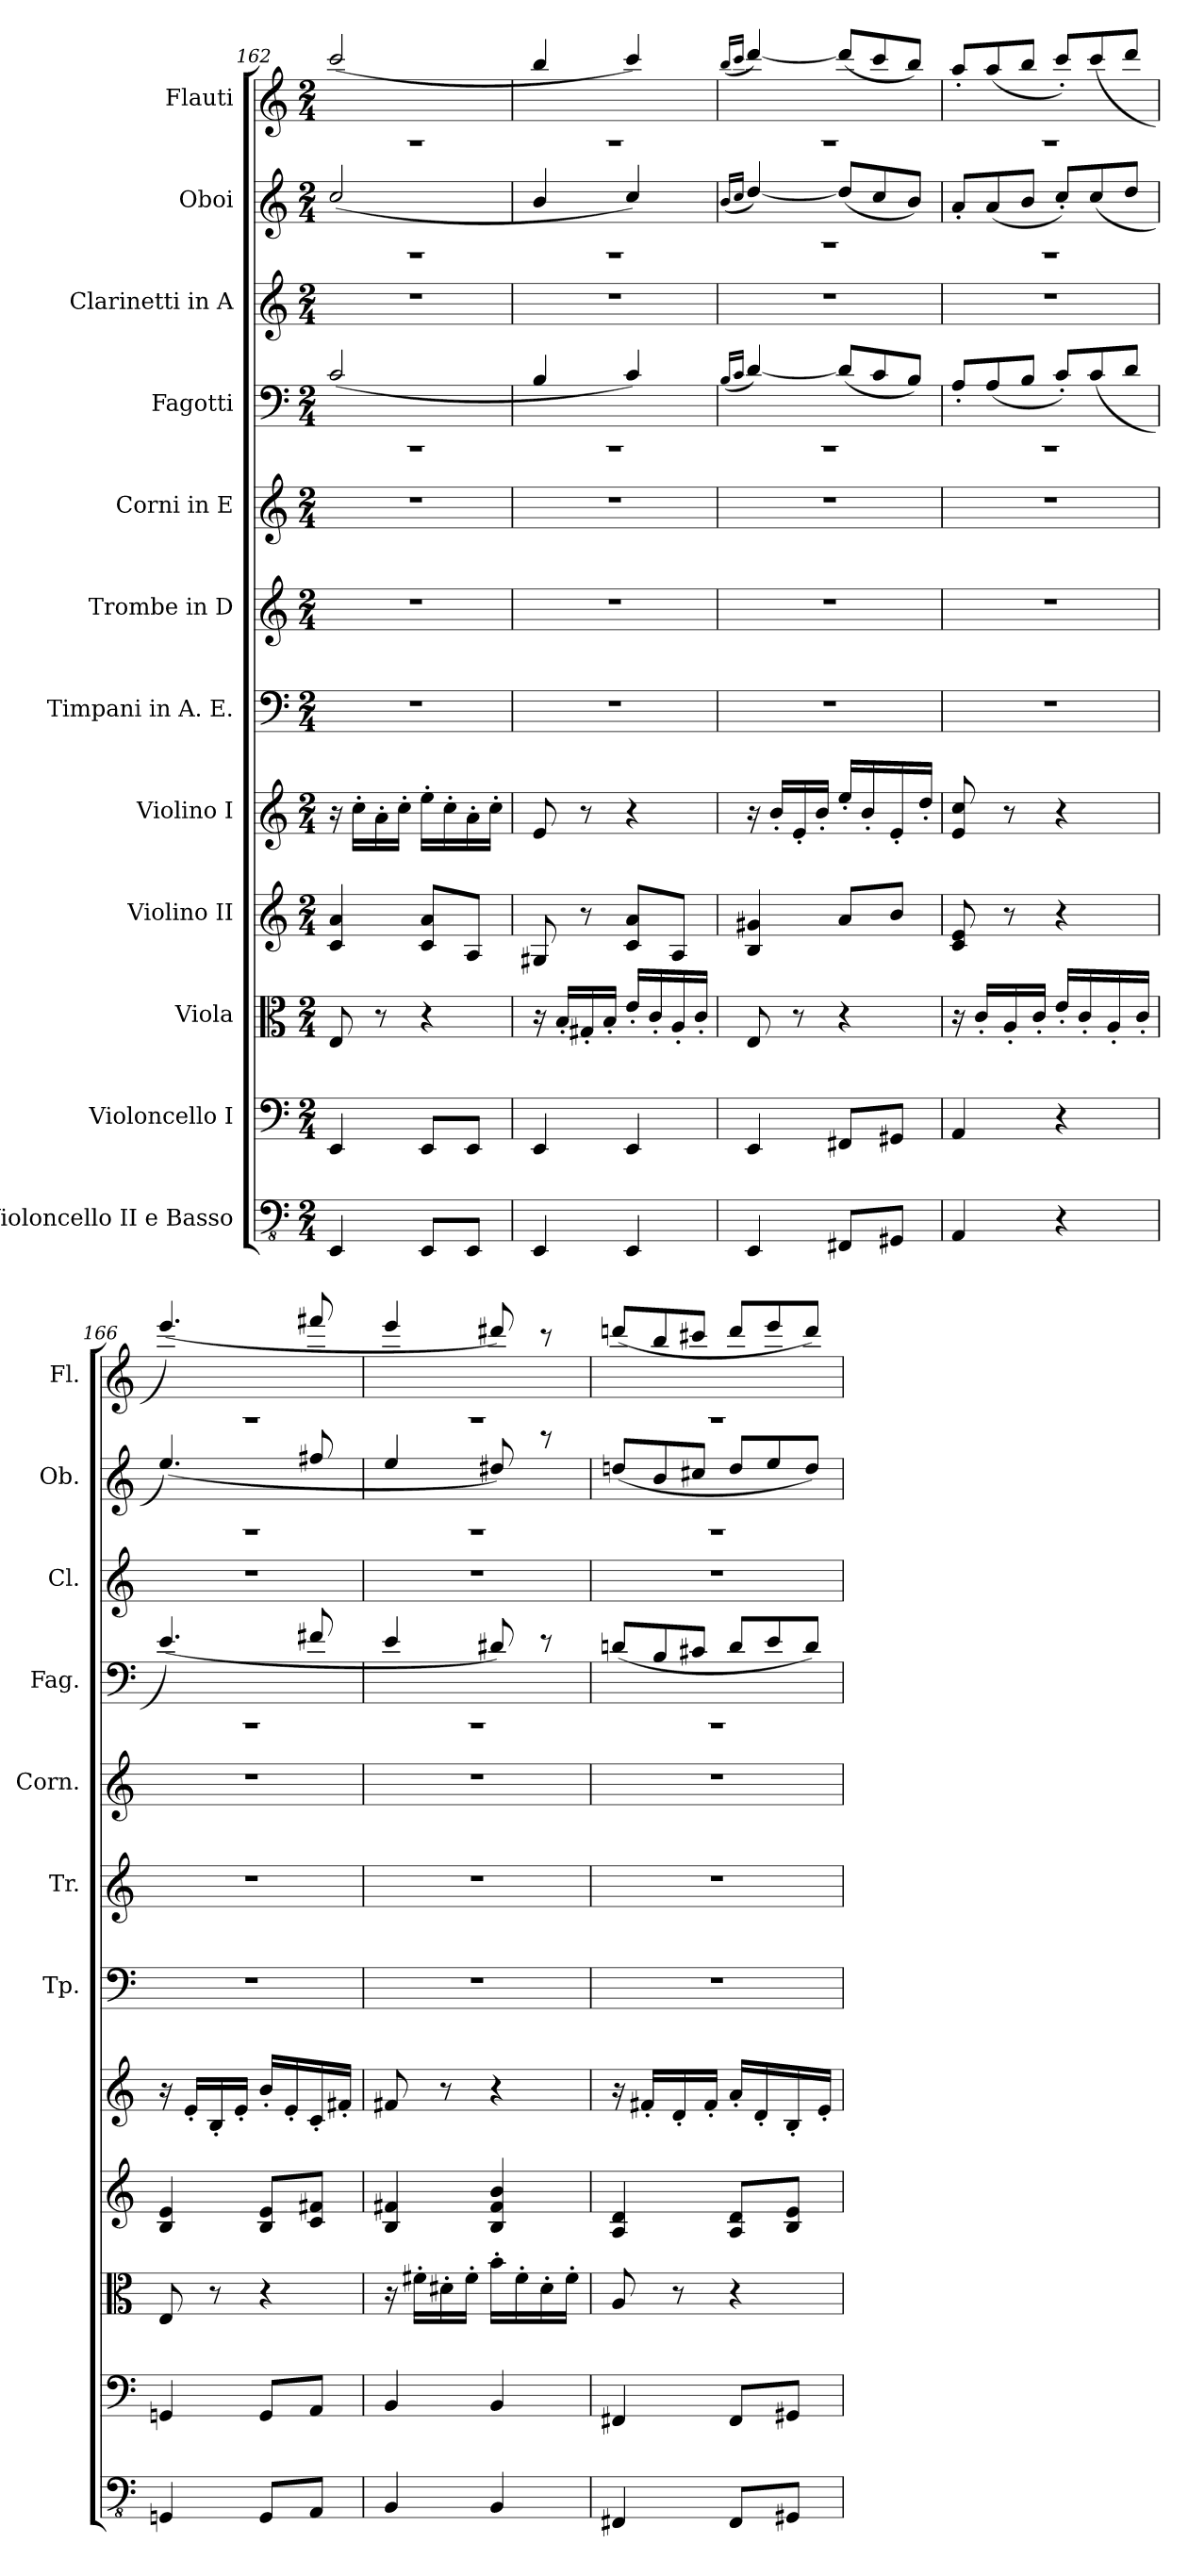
**kern	**kern	**kern	**kern	**kern	**kern	**kern	**kern	**kern	**kern	**kern	**kern
*part12	*part11	*part10	*part9	*part8	*part7	*part6	*part5	*part4	*part3	*part2	*part1
*staff12	*staff11	*staff10	*staff9	*staff8	*staff7	*staff6	*staff5	*staff4	*staff3	*staff2	*staff1
*I"Violoncello II e Basso	*I"Violoncello I	*I"Viola	*I"Violino II	*I"Violino I	*I"Timpani in A. E.	*I"Trombe in D	*I"Corni in E	*I"Fagotti	*I"Clarinetti in A	*I"Oboi	*I"Flauti
*	*	*	*	*	*I'Tp.	*I'Tr.	*I'Corn.	*I'Fag.	*I'Cl.	*I'Ob.	*I'Fl.
*clefFv4	*clefF4	*clefC3	*clefG2	*clefG2	*clefF4	*clefG2	*clefG2	*clefF4	*clefG2	*clefG2	*clefG2
*	*	*	*	*	*	*ITrd-1c-2	*ITrd5c8	*	*ITrd2c3	*	*
*k[]	*k[]	*k[]	*k[]	*k[]	*k[]	*k[f#c#]	*k[f#c#g#d#]	*k[]	*k[f#c#g#]	*k[]	*k[]
*M2/4	*M2/4	*M2/4	*M2/4	*M2/4	*M2/4	*M2/4	*M2/4	*M2/4	*M2/4	*M2/4	*M2/4
=162	=162	=162	=162	=162	=162	=162	=162	=162	=162	=162	=162
*	*	*	*	*	*	*	*	*^	*	*^	*^
4EEE/	4EE/	8E/	4c/ 4a/	16r	2r	2r	2r	2rCC	(2c/	2r	2rF	(2cc/	2rA	(2ccc/
.	.	.	.	16cc'\LL	.	.	.	.	.	.	.	.	.	.
.	.	8r	.	16a'\	.	.	.	.	.	.	.	.	.	.
.	.	.	.	16cc'\JJ	.	.	.	.	.	.	.	.	.	.
8EEE/L	8EE/L	4r	8c/ 8a/L	16ee'\LL	.	.	.	.	.	.	.	.	.	.
.	.	.	.	16cc'\	.	.	.	.	.	.	.	.	.	.
8EEE/J	8EE/J	.	8A/J	16a'\	.	.	.	.	.	.	.	.	.	.
.	.	.	.	16cc'\JJ	.	.	.	.	.	.	.	.	.	.
=163	=163	=163	=163	=163	=163	=163	=163	=163	=163	=163	=163	=163	=163	=163
4EEE/	4EE/	16r	8G#X/	8e/	2r	2r	2r	2rCC	4B/	2r	2rF	4b/	2rA	4bb/
.	.	16B'/LL	.	.	.	.	.	.	.	.	.	.	.	.
.	.	16G#X'/	8r	8r	.	.	.	.	.	.	.	.	.	.
.	.	16B'/JJ	.	.	.	.	.	.	.	.	.	.	.	.
4EEE/	4EE/	16e'/LL	8c/ 8a/L	4r	.	.	.	.	4c/)	.	.	4cc/)	.	4ccc/)
.	.	16c'/	.	.	.	.	.	.	.	.	.	.	.	.
.	.	16A'/	8A/J	.	.	.	.	.	.	.	.	.	.	.
.	.	16c'/JJ	.	.	.	.	.	.	.	.	.	.	.	.
=164	=164	=164	=164	=164	=164	=164	=164	=164	=164	=164	=164	=164	=164	=164
.	.	.	.	.	.	.	.	.	(16qB/LL	.	.	(16qb/LL	.	(16qbb/LL
.	.	.	.	.	.	.	.	.	16qc/JJ	.	.	16qcc/JJ	.	16qccc/JJ
4EEE/	4EE/	8E/	4B/ 4g#X/	16r	2r	2r	2r	2rCC	[4d/)	2r	2rA	[4dd/)	2rA	[4ddd/)
.	.	.	.	16b'/LL	.	.	.	.	.	.	.	.	.	.
.	.	8r	.	16e'/	.	.	.	.	.	.	.	.	.	.
.	.	.	.	16b'/JJ	.	.	.	.	.	.	.	.	.	.
*	*	*	*	*	*	*	*	*	*Xtuplet	*	*	*Xtuplet	*	*Xtuplet
8FFF#X/L	8FF#X/L	4r	8a/L	16ee'/LL	.	.	.	.	(12d/L]	.	.	(12dd/L]	.	(12ddd/L]
.	.	.	.	16b'/	.	.	.	.	.	.	.	.	.	.
.	.	.	.	.	.	.	.	.	12c/	.	.	12cc/	.	12ccc/
8GGG#X/J	8GG#X/J	.	8b/J	16e'/	.	.	.	.	.	.	.	.	.	.
.	.	.	.	.	.	.	.	.	12B/J)	.	.	12b/J)	.	12bb/J)
.	.	.	.	16dd'/JJ	.	.	.	.	.	.	.	.	.	.
=165	=165	=165	=165	=165	=165	=165	=165	=165	=165	=165	=165	=165	=165	=165
4AAA/	4AA/	16r	8c/ 8e/	8e/ 8cc/	2r	2r	2r	2rCC	12A'/L	2r	2rF	12a'/L	2rA	12aa'/L
.	.	16c'/LL	.	.	.	.	.	.	.	.	.	.	.	.
.	.	.	.	.	.	.	.	.	(12A/	.	.	(12a/	.	(12aa/
.	.	16A'/	8r	8r	.	.	.	.	.	.	.	.	.	.
.	.	.	.	.	.	.	.	.	12B/J	.	.	12b/J	.	12bb/J
.	.	16c'/JJ	.	.	.	.	.	.	.	.	.	.	.	.
4r	4r	16e'/LL	4r	4r	.	.	.	.	12c'/L)	.	.	12cc'/L)	.	12ccc'/L)
.	.	16c'/	.	.	.	.	.	.	.	.	.	.	.	.
.	.	.	.	.	.	.	.	.	(12c/	.	.	(12cc/	.	(12ccc/
.	.	16A'/	.	.	.	.	.	.	.	.	.	.	.	.
.	.	.	.	.	.	.	.	.	12d/J	.	.	12dd/J	.	12ddd/J
.	.	16c'/JJ	.	.	.	.	.	.	.	.	.	.	.	.
!!LO:PB:g=z	!!
=166	=166	=166	=166	=166	=166	=166	=166	=166	=166	=166	=166	=166	=166	=166
4GGGn/	4GGn/	8E/	4B/ 4e/	16r	2r	2r	2r	2rCC	(4.e/)	2r	2rF	(4.ee/)	2rA	(4.eee/)
.	.	.	.	16e'/LL	.	.	.	.	.	.	.	.	.	.
.	.	8r	.	16B'/	.	.	.	.	.	.	.	.	.	.
.	.	.	.	16e'/JJ	.	.	.	.	.	.	.	.	.	.
8GGG/L	8GG/L	4r	8B/ 8e/L	16b'/LL	.	.	.	.	.	.	.	.	.	.
.	.	.	.	16e'/	.	.	.	.	.	.	.	.	.	.
8AAA/J	8AA/J	.	8c/ 8f#X/J	16c'/	.	.	.	.	8f#X/	.	.	8ff#X/	.	8fff#X/
.	.	.	.	16f#X'/JJ	.	.	.	.	.	.	.	.	.	.
=167	=167	=167	=167	=167	=167	=167	=167	=167	=167	=167	=167	=167	=167	=167
4BBB/	4BB/	16r	4B/ 4f#X/	8f#X/	2r	2r	2r	2rCC	4e/	2r	2rF	4ee/	2rA	4eee/
.	.	16f#X'\LL	.	.	.	.	.	.	.	.	.	.	.	.
.	.	16d#X'\	.	8r	.	.	.	.	.	.	.	.	.	.
.	.	16f#'\JJ	.	.	.	.	.	.	.	.	.	.	.	.
4BBB/	4BB/	16b'\LL	4B/ 4f#/ 4b/	4r	.	.	.	.	8d#X/)	.	.	8dd#X/)	.	8ddd#X/)
.	.	16f#'\	.	.	.	.	.	.	.	.	.	.	.	.
.	.	16d#'\	.	.	.	.	.	.	8re	.	.	8rccc	.	8rccc
.	.	16f#'\JJ	.	.	.	.	.	.	.	.	.	.	.	.
=168	=168	=168	=168	=168	=168	=168	=168	=168	=168	=168	=168	=168	=168	=168
4FFF#X/	4FF#X/	8A/	4A/ 4d/	16r	2r	2r	2r	2rCC	(12dn/L	2r	2rF	(12ddn/L	2rA	(12dddn/L
.	.	.	.	16f#X'/LL	.	.	.	.	.	.	.	.	.	.
.	.	.	.	.	.	.	.	.	12B/	.	.	12b/	.	12bb/
.	.	8r	.	16d'/	.	.	.	.	.	.	.	.	.	.
.	.	.	.	.	.	.	.	.	12c#X/J	.	.	12cc#X/J	.	12ccc#X/J
.	.	.	.	16f#'/JJ	.	.	.	.	.	.	.	.	.	.
8FFF#/L	8FF#/L	4r	8A/ 8d/L	16a'/LL	.	.	.	.	12d/L	.	.	12dd/L	.	12ddd/L
.	.	.	.	16d'/	.	.	.	.	.	.	.	.	.	.
.	.	.	.	.	.	.	.	.	12e/	.	.	12ee/	.	12eee/
8GGG#X/J	8GG#X/J	.	8B/ 8e/J	16B'/	.	.	.	.	.	.	.	.	.	.
.	.	.	.	.	.	.	.	.	12d/J)	.	.	12dd/J)	.	12ddd/J)
.	.	.	.	16e'/JJ	.	.	.	.	.	.	.	.	.	.
*	*	*	*	*	*	*	*	*	*	*	*v	*v	*	*
*	*	*	*	*	*	*	*	*v	*v	*	*	*v	*v
=	=	=	=	=	=	=	=	=	=	=	=
*-	*-	*-	*-	*-	*-	*-	*-	*-	*-	*-	*-
